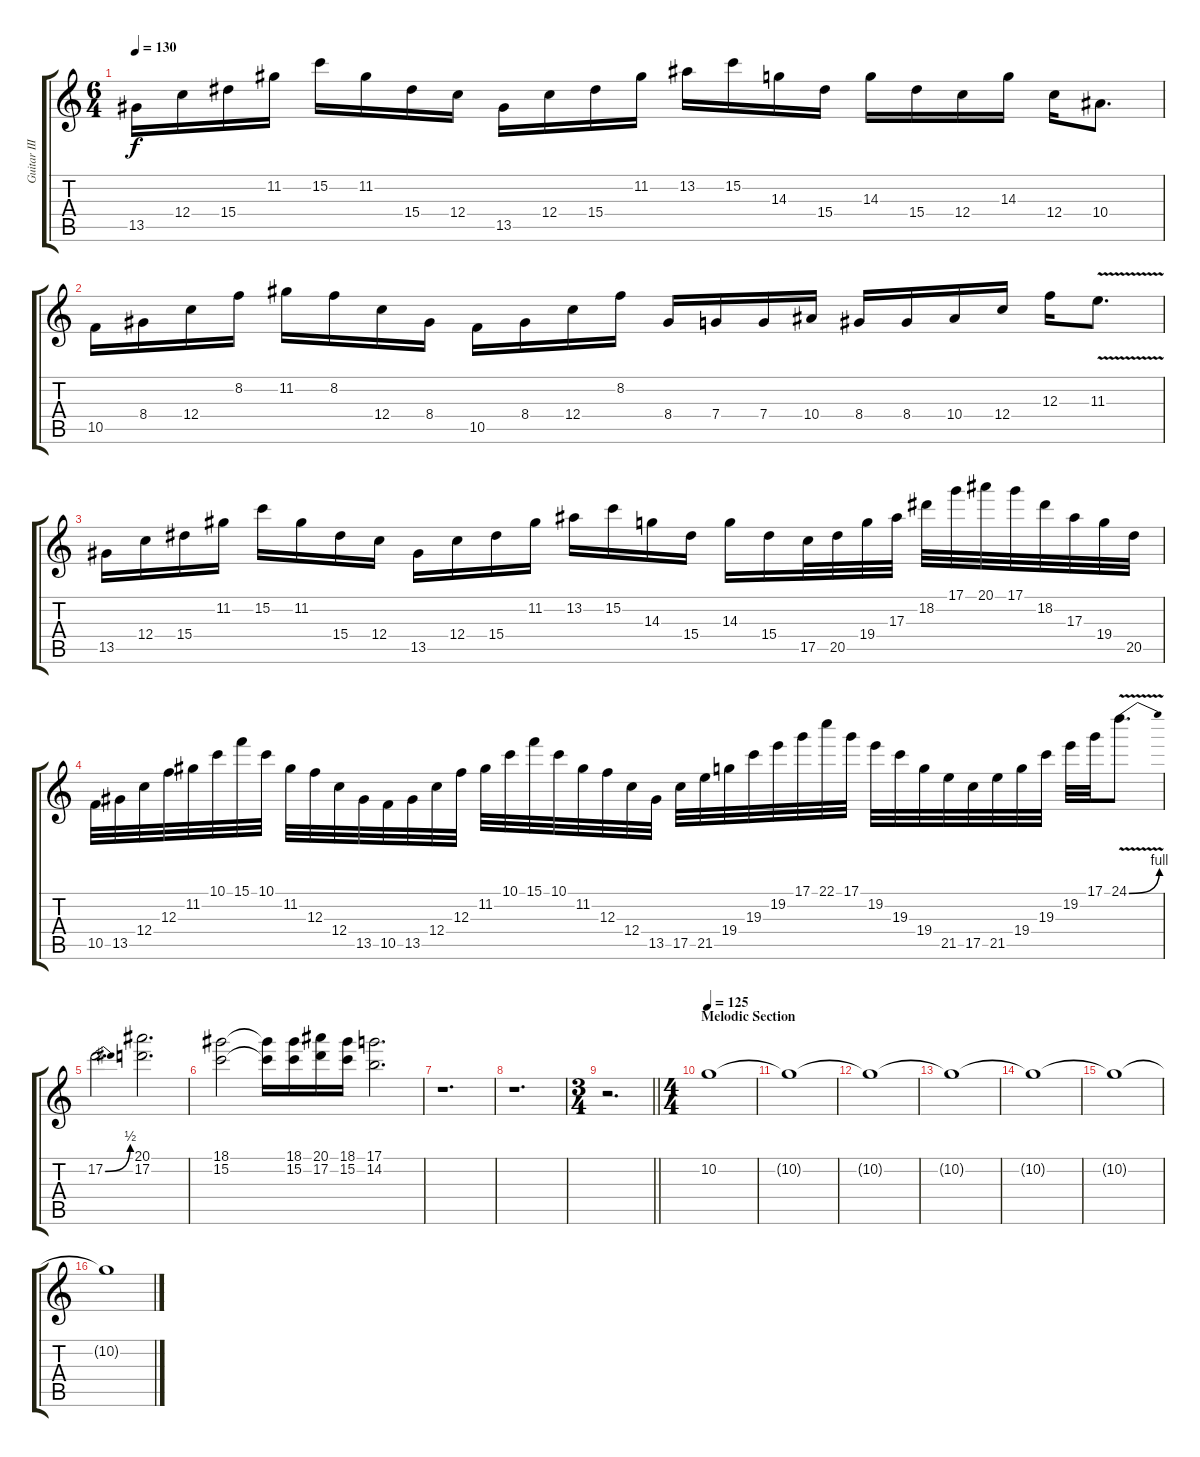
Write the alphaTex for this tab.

\track ("Guitar III" "Guitar III") {mute instrument distortionguitar}
\staff {score tabs}
\tuning (D4 A3 F3 C3 G2 C2) {hide}
\ts (6 4)
\tempo 130
\clef g2
\ks c
13.5.16{dy f} 12.4.16 15.4.16 11.2.16 15.2.16 11.2.16 15.4.16 12.4.16 13.5.16 12.4.16 15.4.16 11.2.16 13.2.16 15.2.16 14.3.16 15.4.16 14.3.16 15.4.16 12.4.16 14.3.16 12.4.16 10.4.8{d} |
10.5.16 8.4.16 12.4.16 8.2.16 11.2.16 8.2.16 12.4.16 8.4.16 10.5.16 8.4.16 12.4.16 8.2.16 8.4.16 7.4.16 7.4.16 10.4.16 8.4.16 8.4.16 10.4.16 12.4.16 12.3.16 11.3{v}.8{d} |
13.5.16 12.4.16 15.4.16 11.2.16 15.2.16 11.2.16 15.4.16 12.4.16 13.5.16 12.4.16 15.4.16 11.2.16 13.2.16 15.2.16 14.3.16 15.4.16 14.3.16 15.4.16 17.5.32 20.5.32 19.4.32 17.3.32 18.2.32 17.1.32 20.1.32 17.1.32 18.2.32 17.3.32 19.4.32 20.5.32 |
10.5.32 13.5.32 12.4.32 12.3.32 11.2.32 10.1.32 15.1.32 10.1.32 11.2.32 12.3.32 12.4.32 13.5.32 10.5.32 13.5.32 12.4.32 12.3.32 11.2.32 10.1.32 15.1.32 10.1.32 11.2.32 12.3.32 12.4.32 13.5.32 17.5.32 21.5.32 19.4.32 19.3.32 19.2.32 17.1.32 22.1.32 17.1.32 19.2.32 19.3.32 19.4.32 21.5.32 17.5.32 21.5.32 19.4.32 19.3.32 19.2.32 17.1.32 24.1{be (bend 0 0 60 4) v}.8{d} |
17.2{be (bend 0 0 60 2)}.2{d} (20.1 17.2).2{d} |
(18.1 15.2).2 (18.1{t} 15.2{t}).16 (18.1 15.2).16 (20.1 17.2).16 (18.1 15.2).16 (17.1 14.2).2{d} |
r.1{d} |
r.1{d} |
\ts (3 4)
\barLineRight lightlight
r.2{d} |
\ts (4 4)
\section ("" "Melodic Section")
\tempo 125
10.2.1{volume 8} |
10.2{t}.1 |
10.2{t}.1 |
10.2{t}.1 |
10.2{t}.1{volume 0} |
10.2{t}.1 |
10.2{t}.1
